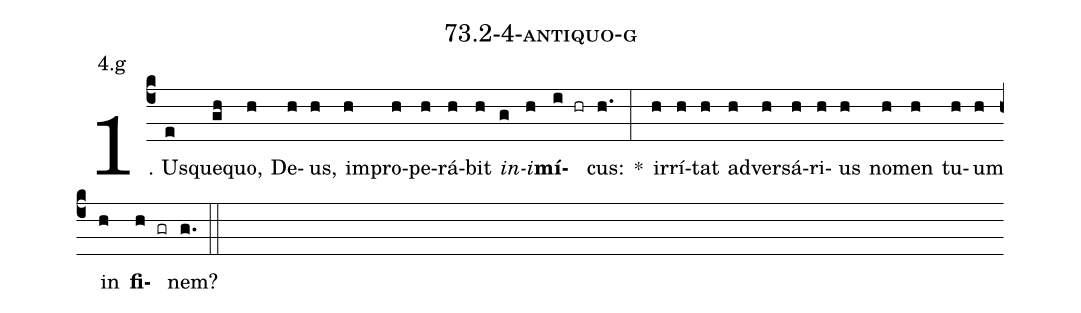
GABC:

name: 73.2-4-antiquo-g;
annotation: 4.g;
%%
(c4)1. Us(e)que(gh)quo,(h) De(h)us,(h) im(h)pro(h)pe(h)rá(h)bit(h) <i>in</i>(g)<i>i</i>(h)<b>mí</b>(i hr)cus:(h.) *(:) ir(h)rí(h)tat(h) ad(h)ver(h)sá(h)ri(h)us(h) no(h)men(h) tu(h)um(h) in(h) <b>fi</b>(h gr)nem?(g.) (::)


%E(h) u(h) o(h) u(h) a(h) e.(g.) (::)
